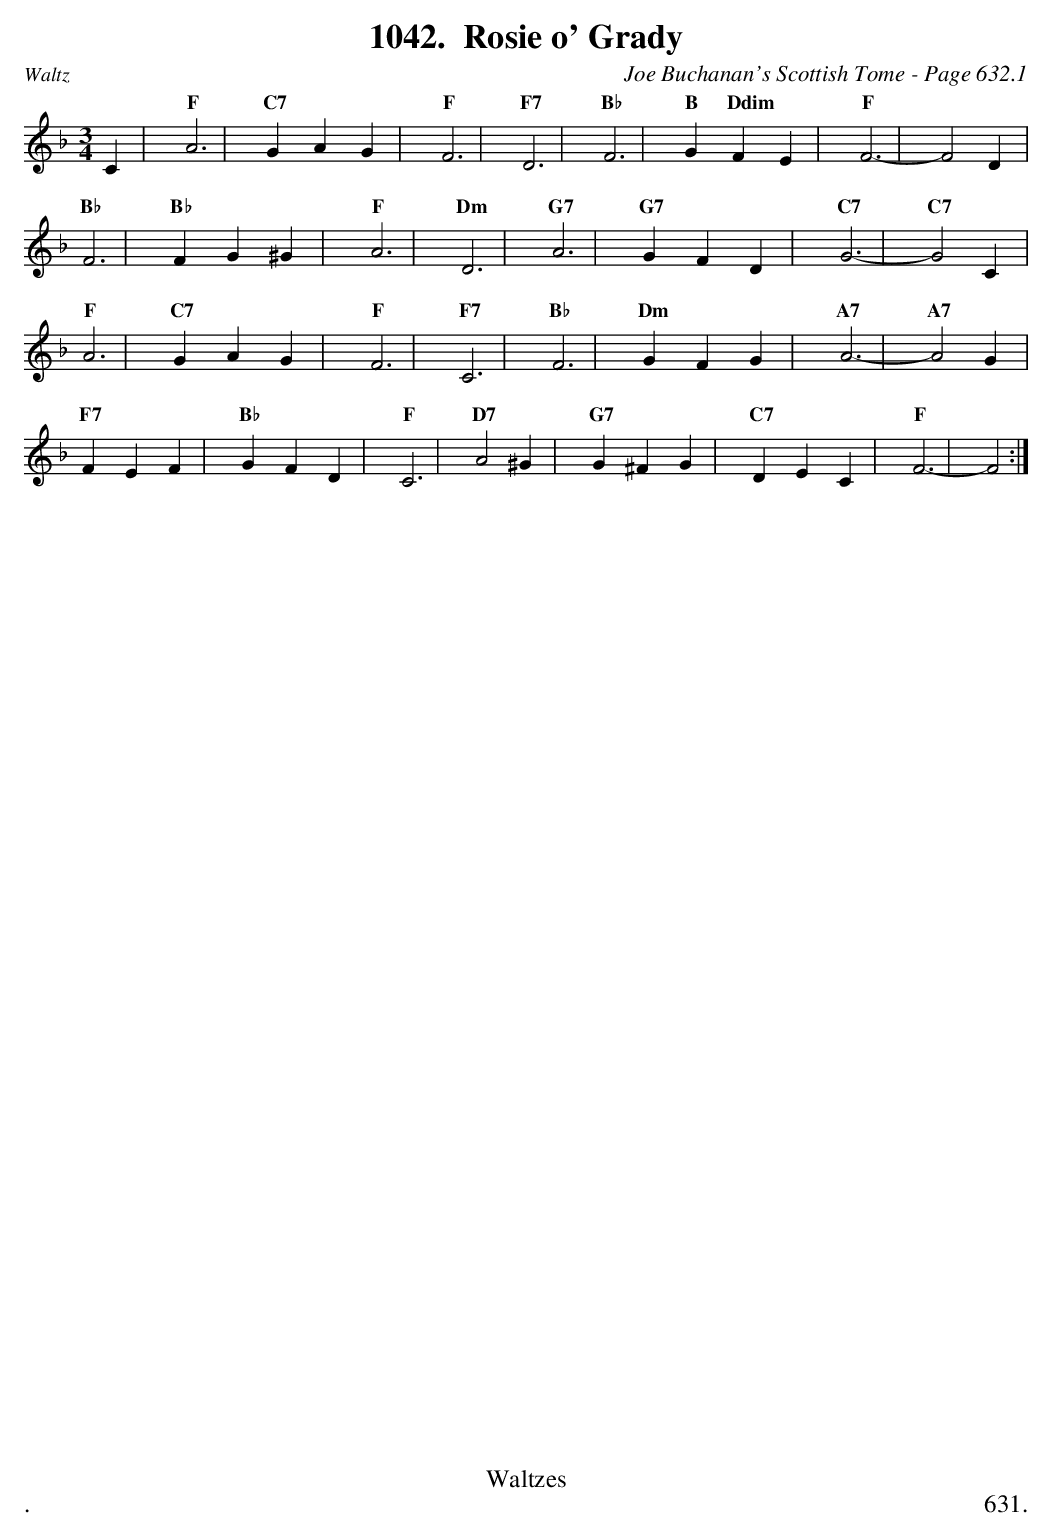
X:1
T:Rosie o' Grady
C:Joe Buchanan's Scottish Tome - Page 632.1
L:1/4
M:3/4
K:F
C | "F"A3 | "C7"G A G | "F"F3 | "F7"D3 | "Bb"F3 | "B"G "Ddim"F E | "F"F3- | F2 D |
"Bb"F3 | "Bb"F G ^G | "F"A3 | "Dm"D3 | "G7"A3 | "G7"G F D | "C7"G3- | "C7"G2 C |
"F"A3 | "C7"G A G | "F"F3 | "F7"C3 | "Bb"F3 | "Dm"G F G | "A7"A3- | "A7"A2 G |
"F7"F E F | "Bb"G F D | "F"C3 | "D7"A2 ^G | "G7"G ^F G | "C7"D E C | "F"F3- | F2 :|
